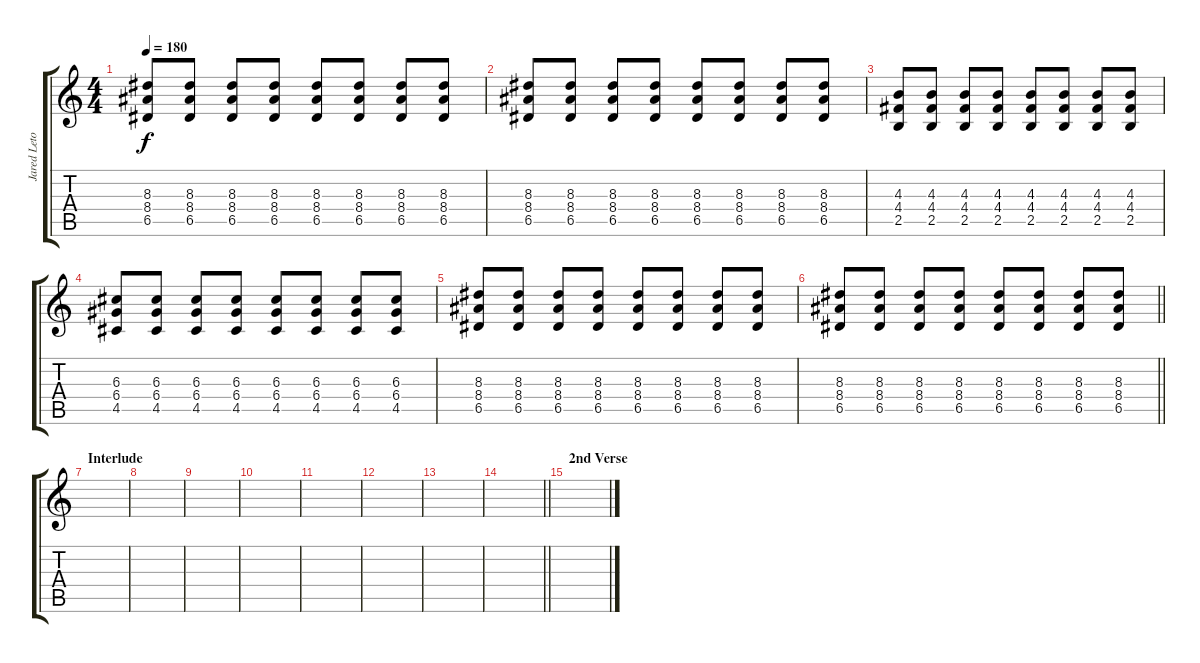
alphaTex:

\track ("Jared Leto [Guitar]" "Jared Leto") {instrument distortionguitar}
\staff {score tabs}
\tuning (E4 B3 G3 D3 A2 D2) {hide}
\ts (4 4)
\tempo 180
\clef g2
\ks c
(8.3 8.4 6.5).8{dy f} (8.3 8.4 6.5).8 (8.3 8.4 6.5).8 (8.3 8.4 6.5).8 (8.3 8.4 6.5).8 (8.3 8.4 6.5).8 (8.3 8.4 6.5).8 (8.3 8.4 6.5).8 |
(8.3 8.4 6.5).8 (8.3 8.4 6.5).8 (8.3 8.4 6.5).8 (8.3 8.4 6.5).8 (8.3 8.4 6.5).8 (8.3 8.4 6.5).8 (8.3 8.4 6.5).8 (8.3 8.4 6.5).8 |
(4.3 4.4 2.5).8 (4.3 4.4 2.5).8 (4.3 4.4 2.5).8 (4.3 4.4 2.5).8 (4.3 4.4 2.5).8 (4.3 4.4 2.5).8 (4.3 4.4 2.5).8 (4.3 4.4 2.5).8 |
(6.3 6.4 4.5).8 (6.3 6.4 4.5).8 (6.3 6.4 4.5).8 (6.3 6.4 4.5).8 (6.3 6.4 4.5).8 (6.3 6.4 4.5).8 (6.3 6.4 4.5).8 (6.3 6.4 4.5).8 |
(8.3 8.4 6.5).8 (8.3 8.4 6.5).8 (8.3 8.4 6.5).8 (8.3 8.4 6.5).8 (8.3 8.4 6.5).8 (8.3 8.4 6.5).8 (8.3 8.4 6.5).8 (8.3 8.4 6.5).8 |
\barLineRight lightlight
(8.3 8.4 6.5).8 (8.3 8.4 6.5).8 (8.3 8.4 6.5).8 (8.3 8.4 6.5).8 (8.3 8.4 6.5).8 (8.3 8.4 6.5).8 (8.3 8.4 6.5).8 (8.3 8.4 6.5).8 |
\section ("" "Interlude")
|
|
|
|
|
|
|
\barLineRight lightlight
|
\section ("" "2nd Verse ")
